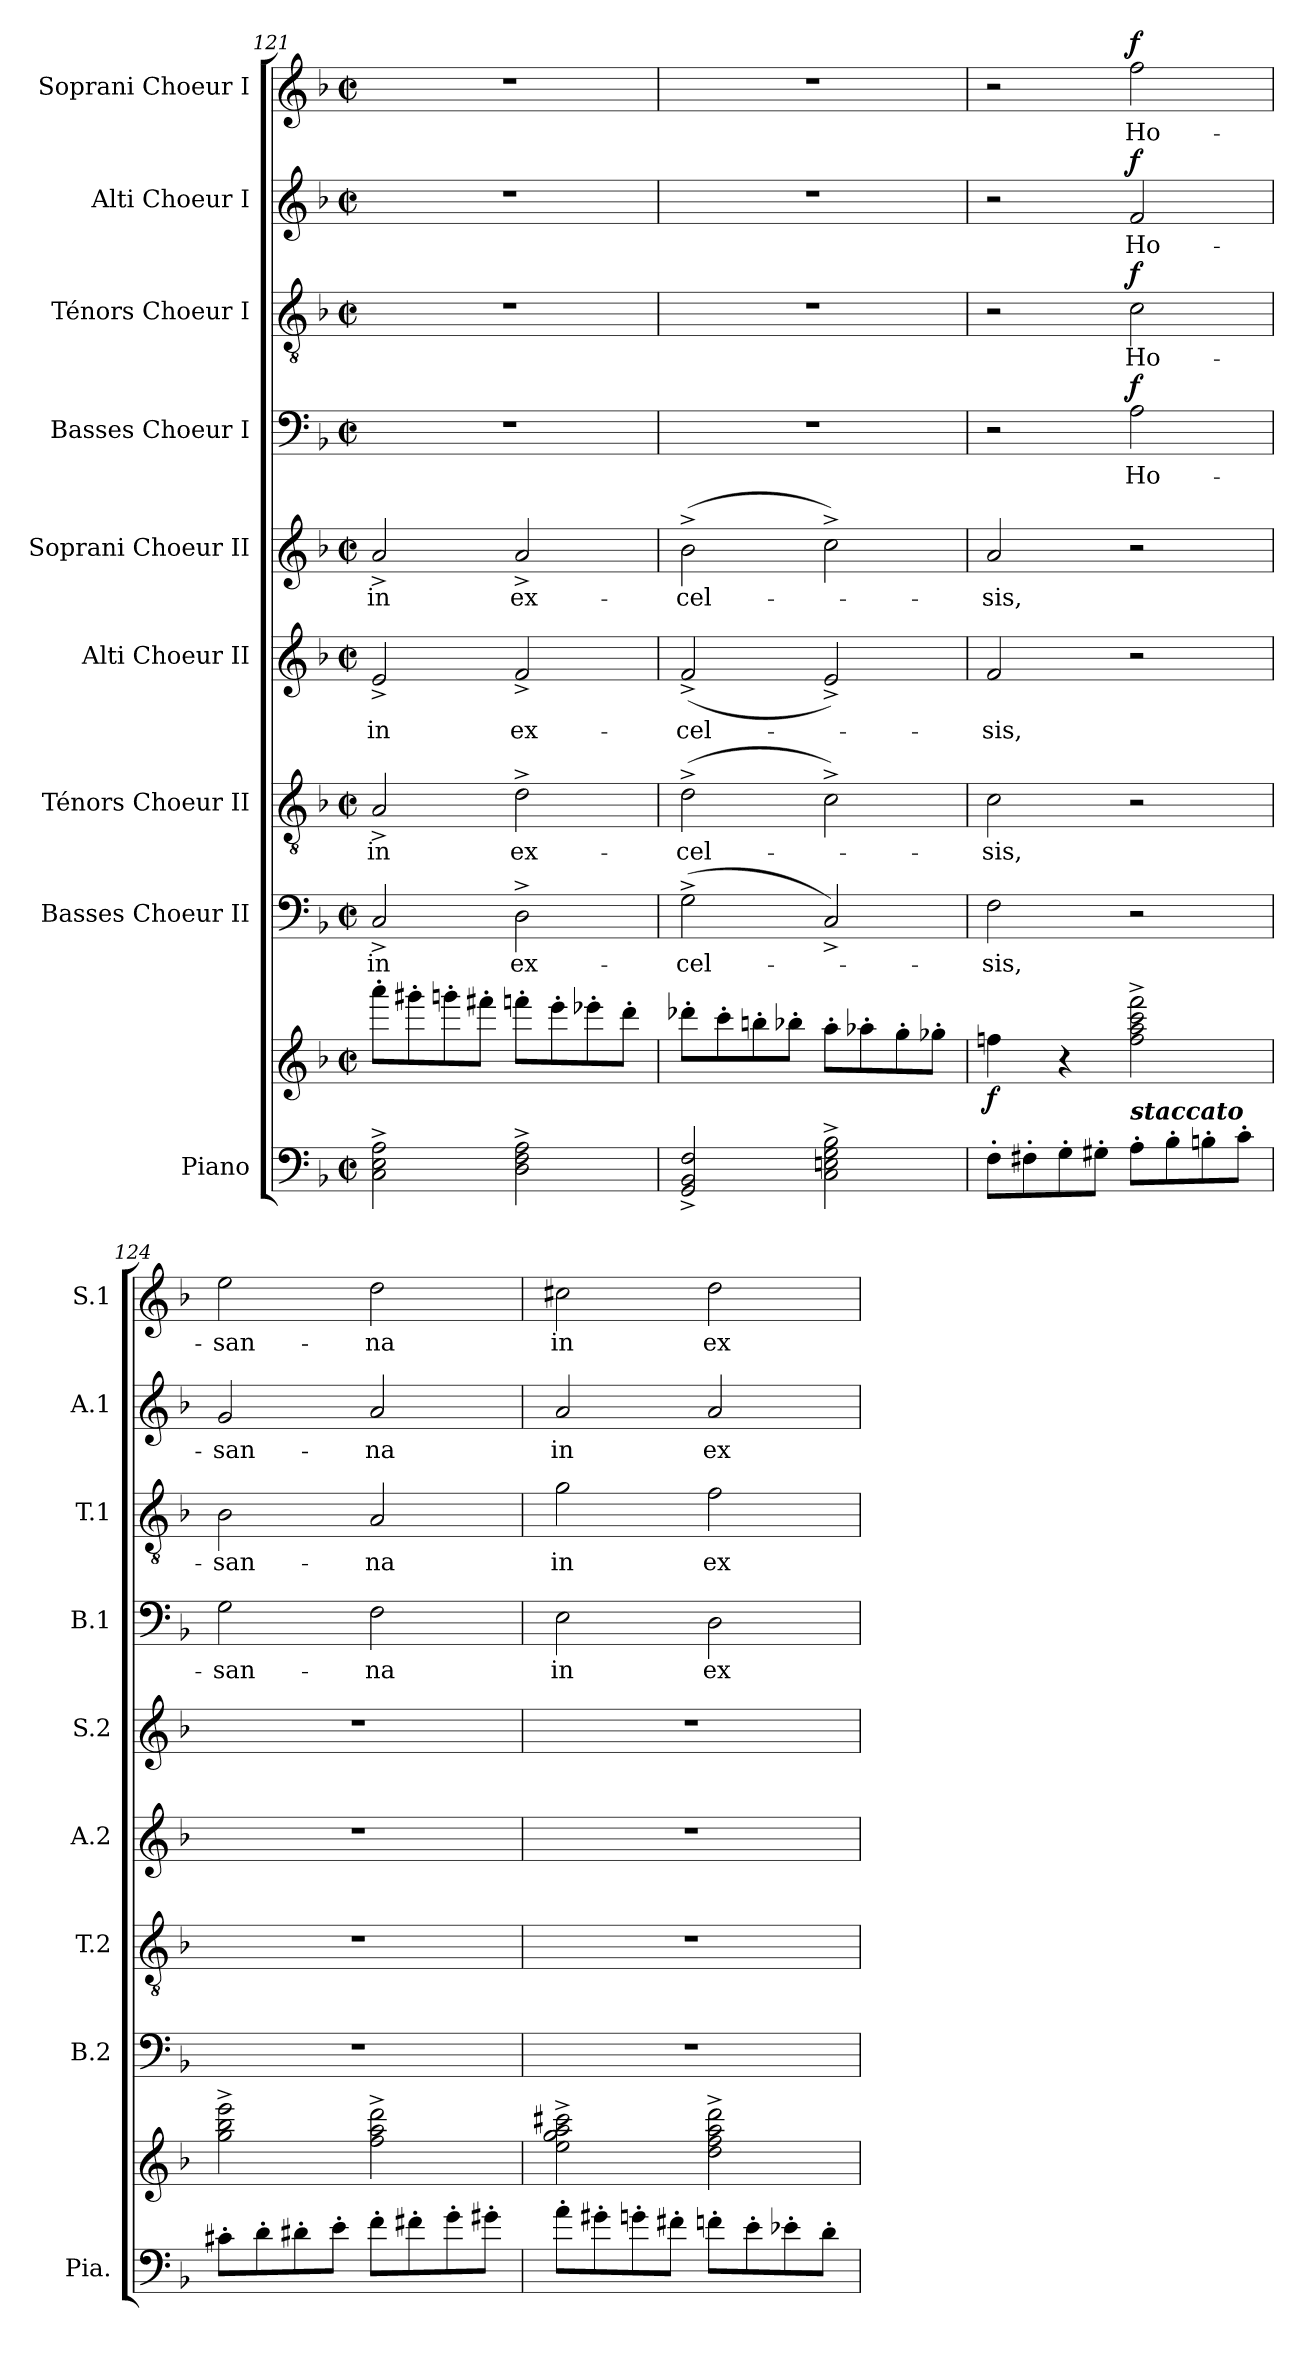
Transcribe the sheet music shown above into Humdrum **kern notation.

**kern	**kern	**dynam	**kern	**text	**kern	**text	**kern	**text	**kern	**text	**kern	**text	**dynam	**kern	**text	**dynam	**kern	**text	**dynam	**kern	**text	**dynam
*part9	*part9	*part9	*part8	*part8	*part7	*part7	*part6	*part6	*part5	*part5	*part4	*part4	*part4	*part3	*part3	*part3	*part2	*part2	*part2	*part1	*part1	*part1
*staff10	*staff9	*staff9/10	*staff8	*staff8	*staff7	*staff7	*staff6	*staff6	*staff5	*staff5	*staff4	*staff4	*staff4	*staff3	*staff3	*staff3	*staff2	*staff2	*staff2	*staff1	*staff1	*staff1
*I"Piano	*	*	*I"Basses Choeur II	*	*I"Ténors Choeur II	*	*I"Alti Choeur II	*	*I"Soprani Choeur II	*	*I"Basses Choeur I	*	*	*I"Ténors Choeur I	*	*	*I"Alti Choeur I	*	*	*I"Soprani Choeur I	*	*
*I'Pia.	*	*	*I'B.2	*	*I'T.2	*	*I'A.2	*	*I'S.2	*	*I'B.1	*	*	*I'T.1	*	*	*I'A.1	*	*	*I'S.1	*	*
*clefF4	*clefG2	*	*clefF4	*	*clefGv2	*	*clefG2	*	*clefG2	*	*clefF4	*	*	*clefGv2	*	*	*clefG2	*	*	*clefG2	*	*
*k[b-]	*k[b-]	*	*k[b-]	*	*k[b-]	*	*k[b-]	*	*k[b-]	*	*k[b-]	*	*	*k[b-]	*	*	*k[b-]	*	*	*k[b-]	*	*
*M2/2	*M2/2	*	*M2/2	*	*M2/2	*	*M2/2	*	*M2/2	*	*M2/2	*	*	*M2/2	*	*	*M2/2	*	*	*M2/2	*	*
*met(c|)	*met(c|)	*	*met(c|)	*	*met(c|)	*	*met(c|)	*	*met(c|)	*	*met(c|)	*	*	*met(c|)	*	*	*met(c|)	*	*	*met(c|)	*	*
=121	=121	=121	=121	=121	=121	=121	=121	=121	=121	=121	=121	=121	=121	=121	=121	=121	=121	=121	=121	=121	=121	=121
2C\^ 2E\^ 2A\^	8aaa'\L	.	2C^/	in	2A^/	in	2e^/	in	2a^/	in	1r	.	.	1r	.	.	1r	.	.	1r	.	.
.	8ggg#X'\	.	.	.	.	.	.	.	.	.	.	.	.	.	.	.	.	.	.	.	.	.
.	8gggn'\	.	.	.	.	.	.	.	.	.	.	.	.	.	.	.	.	.	.	.	.	.
.	8fff#X'\J	.	.	.	.	.	.	.	.	.	.	.	.	.	.	.	.	.	.	.	.	.
2D\^ 2F\^ 2A\^	8fffn'\L	.	2D^\	ex-	2d^\	ex-	2f^/	ex-	2a^/	ex-	.	.	.	.	.	.	.	.	.	.	.	.
.	8eee'\	.	.	.	.	.	.	.	.	.	.	.	.	.	.	.	.	.	.	.	.	.
.	8eee-X'\	.	.	.	.	.	.	.	.	.	.	.	.	.	.	.	.	.	.	.	.	.
.	8ddd'\J	.	.	.	.	.	.	.	.	.	.	.	.	.	.	.	.	.	.	.	.	.
!!LO:PB:g=z
=122	=122	=122	=122	=122	=122	=122	=122	=122	=122	=122	=122	=122	=122	=122	=122	=122	=122	=122	=122	=122	=122	=122
2GG/^ 2BB-/^ 2F/^	8ddd-X'\L	.	(2G^\	-cel-	(2d^\	-cel-	(>2f^/	-cel-	(2b-^\	-cel-	1r	.	.	1r	.	.	1r	.	.	1r	.	.
.	8ccc'\	.	.	.	.	.	.	.	.	.	.	.	.	.	.	.	.	.	.	.	.	.
.	8bbn'\	.	.	.	.	.	.	.	.	.	.	.	.	.	.	.	.	.	.	.	.	.
.	8bb-X'\J	.	.	.	.	.	.	.	.	.	.	.	.	.	.	.	.	.	.	.	.	.
2C\^ 2En\^ 2G\^ 2B-\^	8aa'\L	.	2C^/)	.	2c^\)	.	2e^/)	.	2cc^\)	.	.	.	.	.	.	.	.	.	.	.	.	.
.	8aa-X'\	.	.	.	.	.	.	.	.	.	.	.	.	.	.	.	.	.	.	.	.	.
.	8gg'\	.	.	.	.	.	.	.	.	.	.	.	.	.	.	.	.	.	.	.	.	.
.	8gg-X'\J	.	.	.	.	.	.	.	.	.	.	.	.	.	.	.	.	.	.	.	.	.
=123	=123	=123	=123	=123	=123	=123	=123	=123	=123	=123	=123	=123	=123	=123	=123	=123	=123	=123	=123	=123	=123	=123
!	!	!LO:DY:b	!	!	!	!	!	!	!	!	!	!	!	!	!	!	!	!	!	!	!	!
8F'\L	4ffn\	f	2F\	-sis,	2c\	-sis,	2f/	-sis,	2a/	-sis,	2r	.	.	2r	.	.	2r	.	.	2r	.	.
8F#X'\	.	.	.	.	.	.	.	.	.	.	.	.	.	.	.	.	.	.	.	.	.	.
8G'\	4r	.	.	.	.	.	.	.	.	.	.	.	.	.	.	.	.	.	.	.	.	.
8G#X'\J	.	.	.	.	.	.	.	.	.	.	.	.	.	.	.	.	.	.	.	.	.	.
!LO:TX:a:Bi:t=staccato	!	!	!	!	!	!	!	!	!	!	!	!	!	!	!	!	!	!	!	!	!	!
!	!	!	!	!	!	!	!	!	!	!	!	!	!LO:DY:a	!	!	!LO:DY:a	!	!	!LO:DY:a	!	!	!LO:DY:a
8A'\L	2ff\^ 2aa\^ 2ccc\^ 2fff\^	.	2r	.	2r	.	2r	.	2r	.	2A\	Ho-	f	2c\	Ho-	f	2f/	Ho-	f	2ff\	Ho-	f
8B-'\	.	.	.	.	.	.	.	.	.	.	.	.	.	.	.	.	.	.	.	.	.	.
8Bn'\	.	.	.	.	.	.	.	.	.	.	.	.	.	.	.	.	.	.	.	.	.	.
8c'\J	.	.	.	.	.	.	.	.	.	.	.	.	.	.	.	.	.	.	.	.	.	.
=124	=124	=124	=124	=124	=124	=124	=124	=124	=124	=124	=124	=124	=124	=124	=124	=124	=124	=124	=124	=124	=124	=124
8c#X'\L	2gg\^ 2bb-\^ 2eee\^	.	1r	.	1r	.	1r	.	1r	.	2G\	-san-	.	2B-\	-san-	.	2g/	-san-	.	2ee\	-san-	.
8d'\	.	.	.	.	.	.	.	.	.	.	.	.	.	.	.	.	.	.	.	.	.	.
8d#X'\	.	.	.	.	.	.	.	.	.	.	.	.	.	.	.	.	.	.	.	.	.	.
8e'\J	.	.	.	.	.	.	.	.	.	.	.	.	.	.	.	.	.	.	.	.	.	.
8f'\L	2ff\^ 2aa\^ 2ddd\^	.	.	.	.	.	.	.	.	.	2F\	-na	.	2A/	-na	.	2a/	-na	.	2dd\	-na	.
8f#X'\	.	.	.	.	.	.	.	.	.	.	.	.	.	.	.	.	.	.	.	.	.	.
8g'\	.	.	.	.	.	.	.	.	.	.	.	.	.	.	.	.	.	.	.	.	.	.
8g#X'\J	.	.	.	.	.	.	.	.	.	.	.	.	.	.	.	.	.	.	.	.	.	.
=125	=125	=125	=125	=125	=125	=125	=125	=125	=125	=125	=125	=125	=125	=125	=125	=125	=125	=125	=125	=125	=125	=125
8a'\L	2ee\^ 2gg\^ 2aa\^ 2ccc#X\^	.	1r	.	1r	.	1r	.	1r	.	2E\	in	.	2g\	in	.	2a/	in	.	2cc#X\	in	.
8g#X'\	.	.	.	.	.	.	.	.	.	.	.	.	.	.	.	.	.	.	.	.	.	.
8gn'\	.	.	.	.	.	.	.	.	.	.	.	.	.	.	.	.	.	.	.	.	.	.
8f#X'\J	.	.	.	.	.	.	.	.	.	.	.	.	.	.	.	.	.	.	.	.	.	.
8fn'\L	2dd\^ 2ff\^ 2aa\^ 2ddd\^	.	.	.	.	.	.	.	.	.	2D\	ex-	.	2f\	ex-	.	2a/	ex-	.	2dd\	ex-	.
8e'\	.	.	.	.	.	.	.	.	.	.	.	.	.	.	.	.	.	.	.	.	.	.
8e-X'\	.	.	.	.	.	.	.	.	.	.	.	.	.	.	.	.	.	.	.	.	.	.
8d'\J	.	.	.	.	.	.	.	.	.	.	.	.	.	.	.	.	.	.	.	.	.	.
=	=	=	=	=	=	=	=	=	=	=	=	=	=	=	=	=	=	=	=	=	=	=
*-	*-	*-	*-	*-	*-	*-	*-	*-	*-	*-	*-	*-	*-	*-	*-	*-	*-	*-	*-	*-	*-	*-
